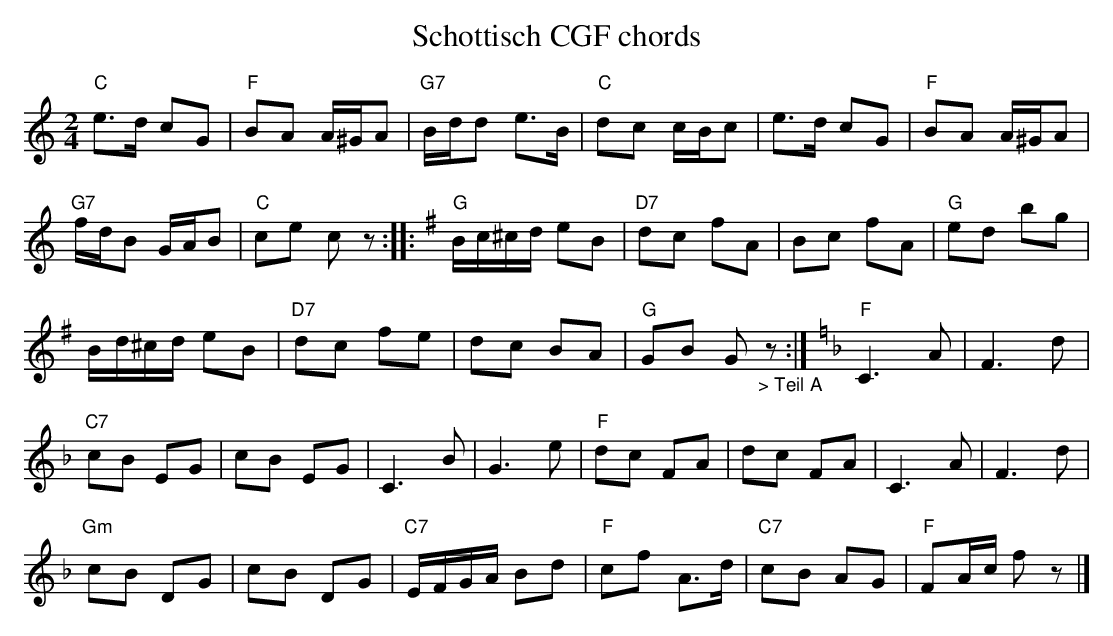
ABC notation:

X:1
T:Schottisch CGF chords
M:2/4
L:1/8
K:Cmaj%%MIDI gchordon
"C"e>d cG | "F"BA A/2^G/2A | "G7"B/2d/2d e>B | "C"dc c/2B/2c | e>d cG | "F"BA A/2^G/2A |
"G7"f/2d/2B G/2A/2B | "C"ce cz :: [K:Gmaj] "G"B/2c/2^c/2d/2 eB | "D7"dc fA | Bc fA | "G"ed bg |
B/2d/2^c/2d/2 eB | "D7"dc fe | dc BA | "G"GB G"_> Teil A"z :| [K:Fmaj] "F"C3A | F3d |
"C7"cB EG | cB EG | C3B | G3e | "F"dc FA | dc FA | C3A | F3d |
"Gm"cB DG | cB DG | "C7"E/2F/2G/2A/2 Bd | "F"cf A>d | "C7"cB AG | "F"FA/2c/2 fz |]
